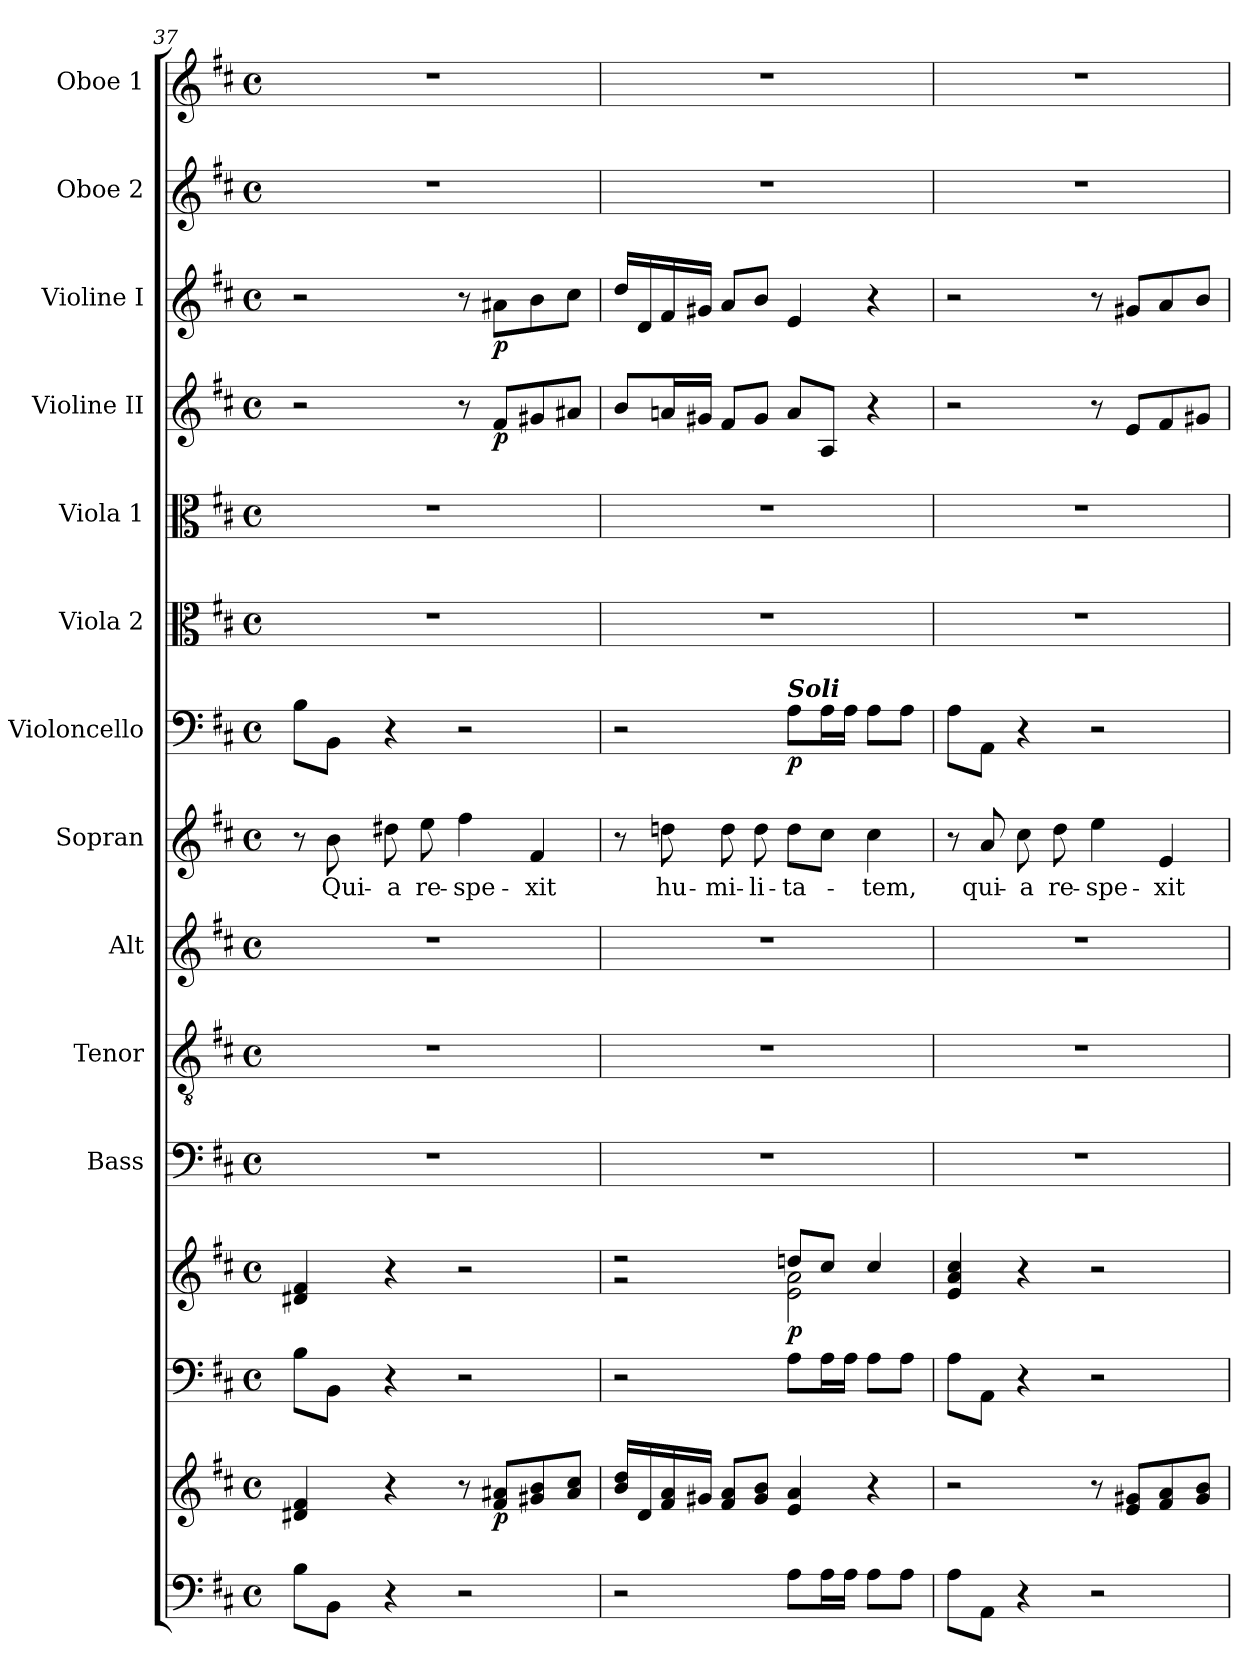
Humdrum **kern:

**kern	**kern	**dynam	**kern	**kern	**dynam	**kern	**kern	**kern	**kern	**text	**kern	**dynam	**kern	**kern	**kern	**dynam	**kern	**dynam	**kern	**kern
*part13	*part13	*part13	*part12	*part12	*part12	*part11	*part10	*part9	*part8	*part8	*part7	*part7	*part6	*part5	*part4	*part4	*part3	*part3	*part2	*part1
*staff15	*staff14	*staff14/15	*staff13	*staff12	*staff12/13	*staff11	*staff10	*staff9	*staff8	*staff8	*staff7	*staff7	*staff6	*staff5	*staff4	*staff4	*staff3	*staff3	*staff2	*staff1
*	*	*	*	*	*	*I"Bass	*I"Tenor	*I"Alt	*I"Sopran	*	*I"Violoncello	*	*I"Viola 2	*I"Viola 1	*I"Violine II	*	*I"Violine I	*	*I"Oboe 2	*I"Oboe 1
*	*	*	*	*	*	*I'B.	*I'T.	*I'A.	*I'S.	*	*I'Vc.	*	*I'Vla. 2	*I'Vla. 1	*I'Vl. II	*	*I'Vl. I	*	*I'Ob. 2	*I'Ob. 1
*clefF4	*clefG2	*	*clefF4	*clefG2	*	*clefF4	*clefGv2	*clefG2	*clefG2	*	*clefF4	*	*clefC3	*clefC3	*clefG2	*	*clefG2	*	*clefG2	*clefG2
*	*	*	*	*	*	*	*	*	*	*	*ITrd7c12	*	*	*	*	*	*	*	*	*
*k[f#c#]	*k[f#c#]	*	*k[f#c#]	*k[f#c#]	*	*k[f#c#]	*k[f#c#]	*k[f#c#]	*k[f#c#]	*	*k[f#c#]	*	*k[f#c#]	*k[f#c#]	*k[f#c#]	*	*k[f#c#]	*	*k[f#c#]	*k[f#c#]
*D:	*D:	*	*D:	*D:	*	*D:	*D:	*D:	*D:	*	*D:	*	*D:	*D:	*D:	*	*D:	*	*D:	*D:
*M4/4	*M4/4	*	*M4/4	*M4/4	*	*M4/4	*M4/4	*M4/4	*M4/4	*	*M4/4	*	*M4/4	*M4/4	*M4/4	*	*M4/4	*	*M4/4	*M4/4
*met(c)	*met(c)	*	*met(c)	*met(c)	*	*met(c)	*met(c)	*met(c)	*met(c)	*	*met(c)	*	*met(c)	*met(c)	*met(c)	*	*met(c)	*	*met(c)	*met(c)
=37	=37	=37	=37	=37	=37	=37	=37	=37	=37	=37	=37	=37	=37	=37	=37	=37	=37	=37	=37	=37
8B\L	4d#X/ 4f#/	.	8B\L	4d#X/ 4f#/	.	1r	1r	1r	8r	.	8BB\L	.	1r	1r	2r	.	2r	.	1r	1r
!	!	!	!	!	!	!	!	!	!	!LO:LY:b	!	!	!	!	!	!	!	!	!	!
8BB\J	.	.	8BB\J	.	.	.	.	.	8b\	Qui-	8BBB\J	.	.	.	.	.	.	.	.	.
!	!	!	!	!	!	!	!	!	!	!LO:LY:b	!	!	!	!	!	!	!	!	!	!
4r	4r	.	4r	4r	.	.	.	.	8dd#X\	-a	4r	.	.	.	.	.	.	.	.	.
!	!	!	!	!	!	!	!	!	!	!LO:LY:b	!	!	!	!	!	!	!	!	!	!
.	.	.	.	.	.	.	.	.	8ee\	re-	.	.	.	.	.	.	.	.	.	.
!	!	!	!	!	!	!	!	!	!	!LO:LY:b	!	!	!	!	!	!	!	!	!	!
2r	8r	.	2r	2r	.	.	.	.	4ff#\	-spe-	2r	.	.	.	8r	.	8r	.	.	.
!	!	!LO:DY:b	!	!	!	!	!	!	!	!	!	!	!	!	!	!LO:DY:b	!	!LO:DY:b	!	!
.	8f#/ 8a#X/L	p	.	.	.	.	.	.	.	.	.	.	.	.	8f#/L	p	8a#X\L	p	.	.
!	!	!	!	!	!	!	!	!	!	!LO:LY:b	!	!	!	!	!	!	!	!	!	!
.	8g#X/ 8b/	.	.	.	.	.	.	.	4f#/	-xit	.	.	.	.	8g#X/	.	8b\	.	.	.
.	8a#/ 8cc#/J	.	.	.	.	.	.	.	.	.	.	.	.	.	8a#X/J	.	8cc#\J	.	.	.
!!LO:PB:g=z
=38	=38	=38	=38	=38	=38	=38	=38	=38	=38	=38	=38	=38	=38	=38	=38	=38	=38	=38	=38	=38
*	*	*	*	*^	*	*	*	*	*	*	*	*	*	*	*	*	*	*	*	*
2r	16b/ 16dd/LL	.	2r	2r	2r	.	1r	1r	1r	8r	.	2r	.	1r	1r	8b/L	.	16dd/LL	.	1r	1r
.	16d/	.	.	.	.	.	.	.	.	.	.	.	.	.	.	.	.	16d/	.	.	.
!	!	!	!	!	!	!	!	!	!	!	!LO:LY:b	!	!	!	!	!	!	!	!	!	!
.	16f#/ 16a/	.	.	.	.	.	.	.	.	8ddn\	hu-	.	.	.	.	16an/L	.	16f#/	.	.	.
.	16g#X/JJ	.	.	.	.	.	.	.	.	.	.	.	.	.	.	16g#X/JJ	.	16g#X/JJ	.	.	.
!	!	!	!	!	!	!	!	!	!	!	!LO:LY:b	!	!	!	!	!	!	!	!	!	!
.	8f#/ 8a/L	.	.	.	.	.	.	.	.	8dd\	-mi-	.	.	.	.	8f#/L	.	8a/L	.	.	.
!	!	!	!	!	!	!	!	!	!	!	!LO:LY:b	!	!	!	!	!	!	!	!	!	!
.	8g#/ 8b/J	.	.	.	.	.	.	.	.	8dd\	-li-	.	.	.	.	8g#/J	.	8b/J	.	.	.
!	!	!	!	!	!	!	!	!	!	!	!	!LO:TX:a:Bi:t=Soli	!	!	!	!	!	!	!	!	!
!	!	!	!	!	!	!LO:DY:b	!	!	!	!	!LO:LY:b	!	!LO:DY:b	!	!	!	!	!	!	!	!
8A\L	4e/ 4a/	.	8A\L	8ddn/L	2e\ 2a\	p	.	.	.	8dd\L	-ta-	8AA\L	p	.	.	8a/L	.	4e/	.	.	.
16A\L	.	.	16A\L	8cc#/J	.	.	.	.	.	8cc#\J	.	16AA\L	.	.	.	8A/J	.	.	.	.	.
16A\JJ	.	.	16A\JJ	.	.	.	.	.	.	.	.	16AA\JJ	.	.	.	.	.	.	.	.	.
!	!	!	!	!	!	!	!	!	!	!	!LO:LY:b	!	!	!	!	!	!	!	!	!	!
8A\L	4r	.	8A\L	4cc#/	.	.	.	.	.	4cc#\	-tem,	8AA\L	.	.	.	4r	.	4r	.	.	.
8A\J	.	.	8A\J	.	.	.	.	.	.	.	.	8AA\J	.	.	.	.	.	.	.	.	.
*	*	*	*	*v	*v	*	*	*	*	*	*	*	*	*	*	*	*	*	*	*	*
=39	=39	=39	=39	=39	=39	=39	=39	=39	=39	=39	=39	=39	=39	=39	=39	=39	=39	=39	=39	=39
8A\L	2r	.	8A\L	4e/ 4a/ 4cc#/	.	1r	1r	1r	8r	.	8AA\L	.	1r	1r	2r	.	2r	.	1r	1r
!	!	!	!	!	!	!	!	!	!	!LO:LY:b	!	!	!	!	!	!	!	!	!	!
8AA\J	.	.	8AA\J	.	.	.	.	.	8a/	qui-	8AAA\J	.	.	.	.	.	.	.	.	.
!	!	!	!	!	!	!	!	!	!	!LO:LY:b	!	!	!	!	!	!	!	!	!	!
4r	.	.	4r	4r	.	.	.	.	8cc#\	-a	4r	.	.	.	.	.	.	.	.	.
!	!	!	!	!	!	!	!	!	!	!LO:LY:b	!	!	!	!	!	!	!	!	!	!
.	.	.	.	.	.	.	.	.	8dd\	re-	.	.	.	.	.	.	.	.	.	.
!	!	!	!	!	!	!	!	!	!	!LO:LY:b	!	!	!	!	!	!	!	!	!	!
2r	8r	.	2r	2r	.	.	.	.	4ee\	-spe-	2r	.	.	.	8r	.	8r	.	.	.
.	8e/ 8g#X/L	.	.	.	.	.	.	.	.	.	.	.	.	.	8e/L	.	8g#X/L	.	.	.
!	!	!	!	!	!	!	!	!	!	!LO:LY:b	!	!	!	!	!	!	!	!	!	!
.	8f#/ 8a/	.	.	.	.	.	.	.	4e/	-xit	.	.	.	.	8f#/	.	8a/	.	.	.
.	8g#/ 8b/J	.	.	.	.	.	.	.	.	.	.	.	.	.	8g#X/J	.	8b/J	.	.	.
=	=	=	=	=	=	=	=	=	=	=	=	=	=	=	=	=	=	=	=	=
*-	*-	*-	*-	*-	*-	*-	*-	*-	*-	*-	*-	*-	*-	*-	*-	*-	*-	*-	*-	*-
